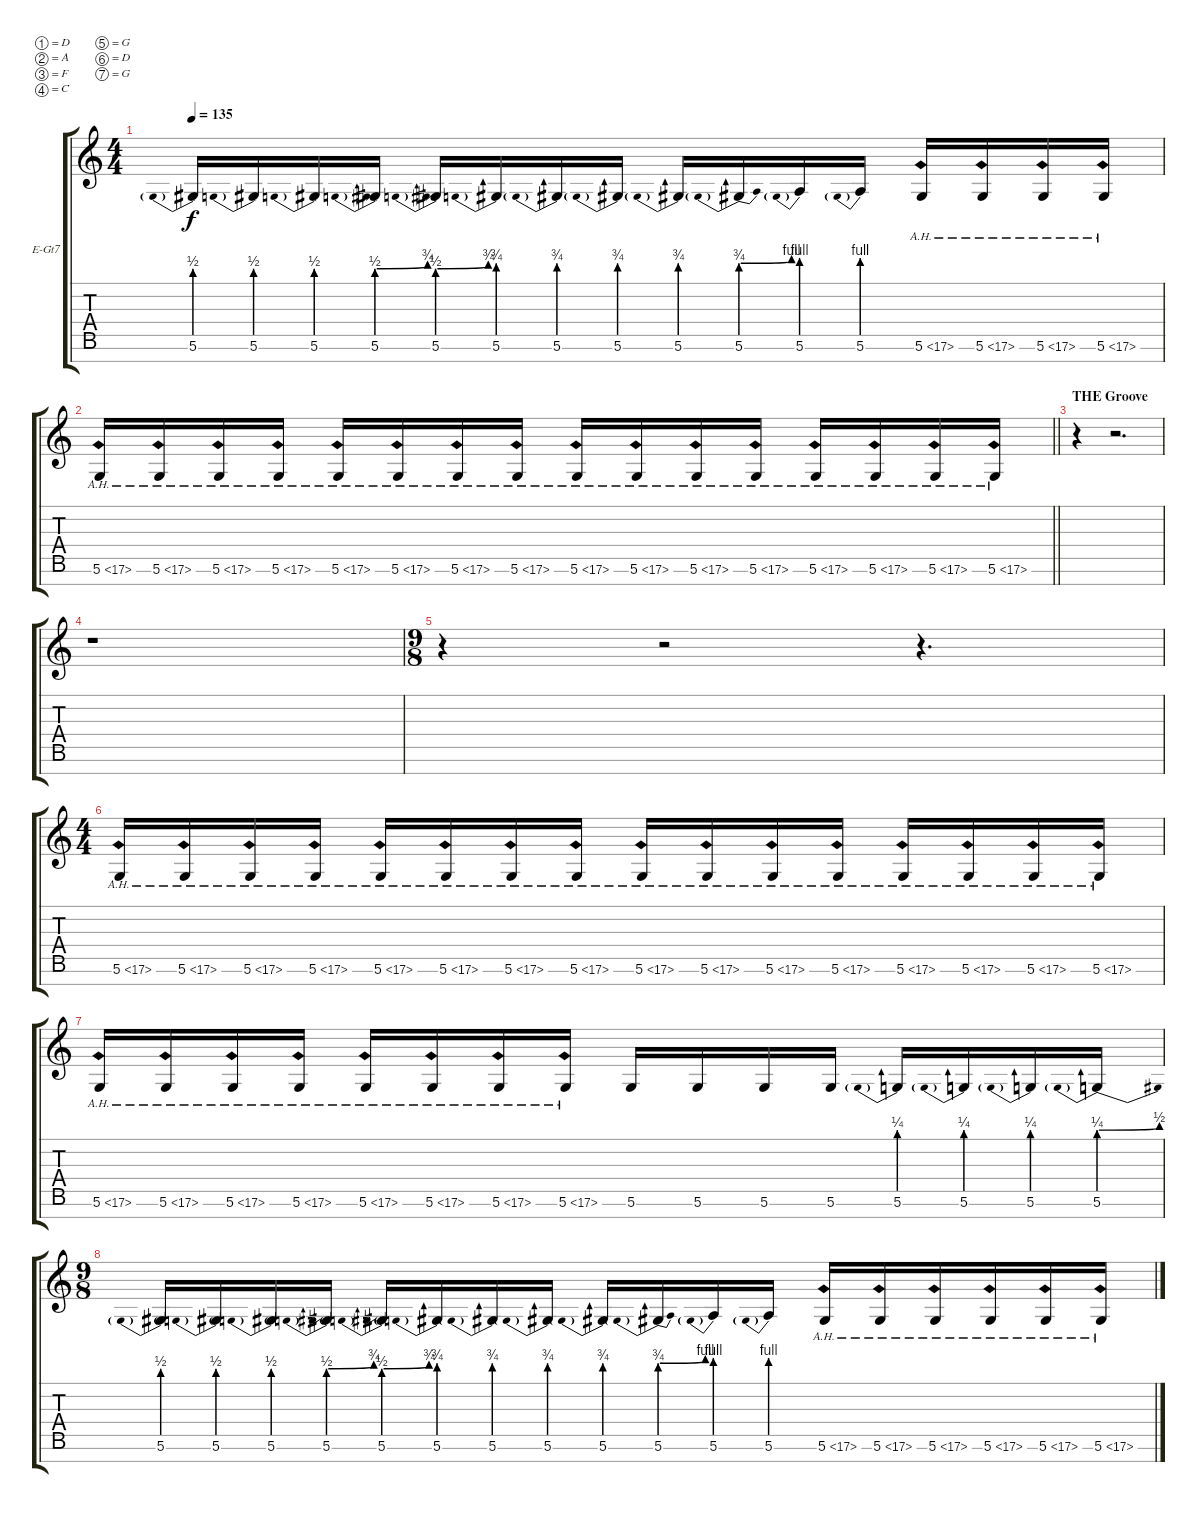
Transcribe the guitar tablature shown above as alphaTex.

\bracketExtendMode groupsimilarinstruments
\firstSystemTrackNameOrientation horizontal
\otherSystemsTrackNameOrientation horizontal
\track ("Guitare Add" "E-Gt7") {instrument distortionguitar}
\staff {score tabs}
\tuning (D4 A3 F3 C3 G2 D2 G1)
\ts (4 4)
\tempo 135
\clef g2
\ks c
5.6{be (prebend 0 2 60 2)}.16{dy f} 5.6{be (prebend 0 2 60 2)}.16 5.6{be (prebend 0 2 60 2)}.16 5.6{be (prebendbend 0 2 60 3)}.16 5.6{be (prebendbend 0 2 60 3)}.16 5.6{be (prebend 0 3 60 3)}.16 5.6{be (prebend 0 3 60 3)}.16 5.6{be (prebend 0 3 60 3)}.16 5.6{be (prebend 0 3 60 3)}.16 5.6{be (prebendbend 0 3 60 4)}.16 5.6{be (prebend 0 4 60 4)}.16 5.6{be (prebend 0 4 60 4)}.16 5.6{ah 12}.16 5.6{ah 12}.16 5.6{ah 12}.16 5.6{ah 12}.16 |
\barLineRight lightlight
5.6{ah 12}.16 5.6{ah 12}.16 5.6{ah 12}.16 5.6{ah 12}.16 5.6{ah 12}.16 5.6{ah 12}.16 5.6{ah 12}.16 5.6{ah 12}.16 5.6{ah 12}.16 5.6{ah 12}.16 5.6{ah 12}.16 5.6{ah 12}.16 5.6{ah 12}.16 5.6{ah 12}.16 5.6{ah 12}.16 5.6{ah 12}.16 |
\section ("" "THE Groove")
r.4 r.2{d} |
r.1 |
\ts (9 8)
\beaming (8 3 3 3)
r.4 r.2 r.4{d} |
\ts (4 4)
\beaming (8 2 2 2 2)
5.6{ah 12}.16 5.6{ah 12}.16 5.6{ah 12}.16 5.6{ah 12}.16 5.6{ah 12}.16 5.6{ah 12}.16 5.6{ah 12}.16 5.6{ah 12}.16 5.6{ah 12}.16 5.6{ah 12}.16 5.6{ah 12}.16 5.6{ah 12}.16 5.6{ah 12}.16 5.6{ah 12}.16 5.6{ah 12}.16 5.6{ah 12}.16 |
5.6{ah 12}.16 5.6{ah 12}.16 5.6{ah 12}.16 5.6{ah 12}.16 5.6{ah 12}.16 5.6{ah 12}.16 5.6{ah 12}.16 5.6{ah 12}.16 5.6.16 5.6.16 5.6.16 5.6.16 5.6{be (prebend 0 1 60 1)}.16 5.6{be (prebend 0 1 60 1)}.16 5.6{be (prebend 0 1 60 1)}.16 5.6{be (prebendbend 0 1 60 2)}.16 |
\ts (9 8)
\beaming (8 2 2 2 3)
5.6{be (prebend 0 2 60 2)}.16 5.6{be (prebend 0 2 60 2)}.16 5.6{be (prebend 0 2 60 2)}.16 5.6{be (prebendbend 0 2 60 3)}.16 5.6{be (prebendbend 0 2 60 3)}.16 5.6{be (prebend 0 3 60 3)}.16 5.6{be (prebend 0 3 60 3)}.16 5.6{be (prebend 0 3 60 3)}.16 5.6{be (prebend 0 3 60 3)}.16 5.6{be (prebendbend 0 3 60 4)}.16 5.6{be (prebend 0 4 60 4)}.16 5.6{be (prebend 0 4 60 4)}.16 5.6{ah 12}.16 5.6{ah 12}.16 5.6{ah 12}.16 5.6{ah 12}.16 5.6{ah 12}.16 5.6{ah 12}.16
